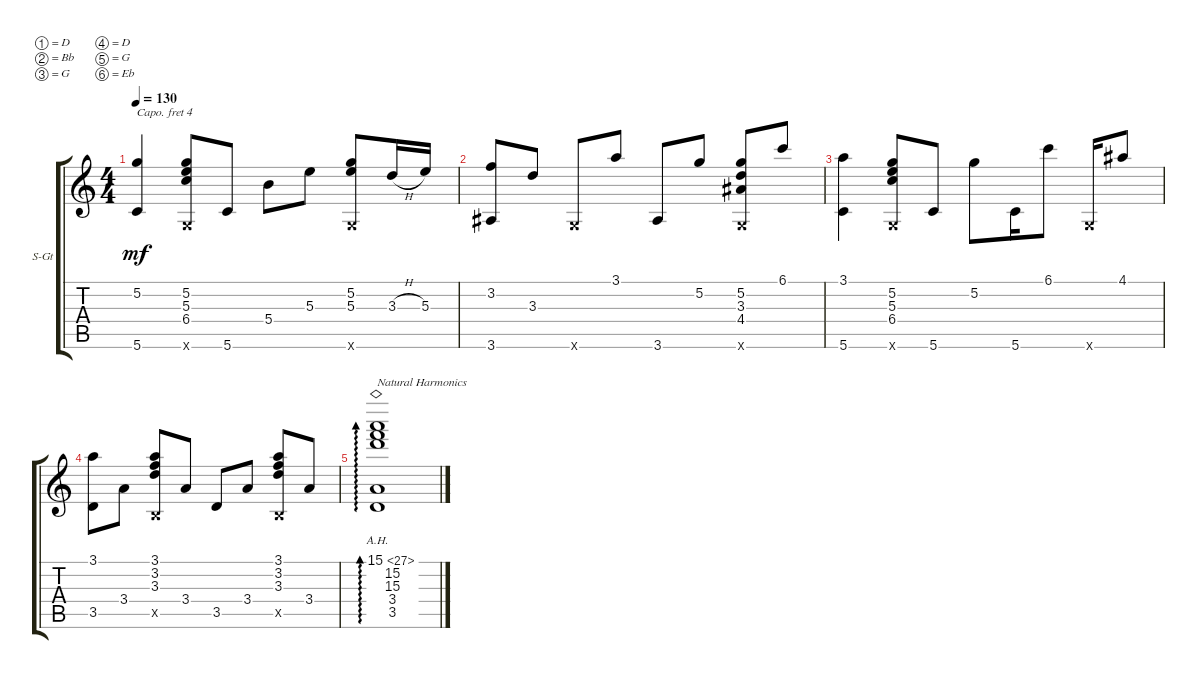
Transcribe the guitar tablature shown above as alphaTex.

\defaultSystemsLayout 4
\bracketExtendMode groupsimilarinstruments
\firstSystemTrackNameOrientation horizontal
\otherSystemsTrackNameOrientation horizontal
\track ("Steel Guitar" "S-Gt") {instrument acousticguitarsteel}
\staff {score tabs}
\capo 4
\tuning (D4 Bb3 G3 D3 G2 Eb2)
\ts (4 4)
\tempo 130
\clef g2
\ks c
(5.2 5.6).4{dy mf} (5.2 5.3 6.4 0.6{x}).8 5.6.8 5.4.8 5.3.8 (5.2 5.3 0.6{x}).8 3.3{h}.16 5.3.16 |
(3.2 3.6).8 3.3.8 0.6{x}.8 3.1.8 3.6.8 5.2.8 (5.2 3.3 4.4 0.6{x}).8 6.1.8 |
(3.1 5.6).4 (5.2 5.3 6.4 0.6{x}).8 5.6.8 5.2.8 5.6.16 6.1.8 0.6{x}.16 4.1.8 |
\scale
0.621579 (3.1 3.5).8 3.4.8 (3.3 3.2 3.1 0.5{x}).8 3.4.8 3.5.8 3.4.8 (0.5{x} 3.1 3.2 3.3).8 3.4.8 |
\scale
0.378265 (3.5 3.4 15.3 15.2 15.1{ah 12}).1{ad 0 txt "Natural Harmonics"}
